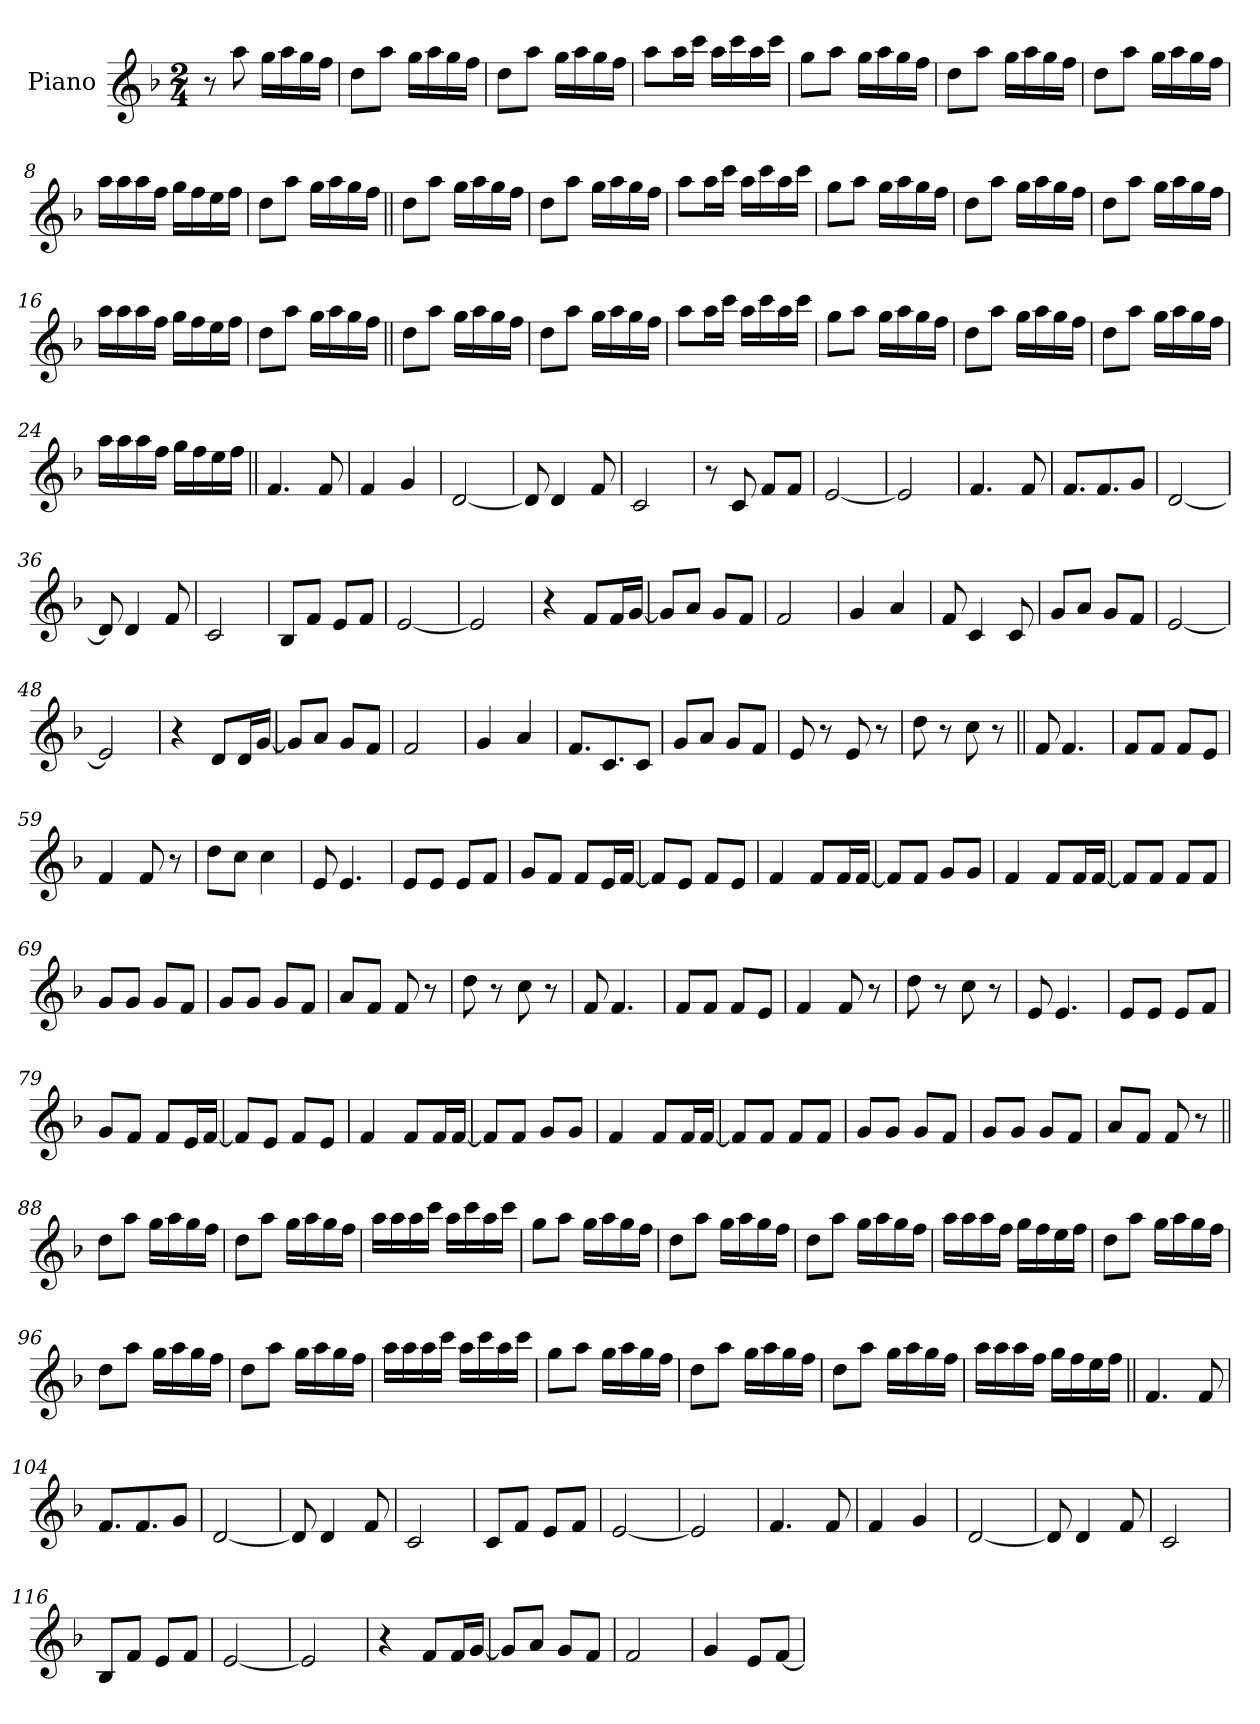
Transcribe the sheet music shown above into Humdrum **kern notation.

**kern
*part1
*staff1
*I"Piano
*I'Pno.
*clefG2
*k[b-]
*M2/4
*MM140
=1
8r
8aa!
16gg!LL
16aa!
16gg!
16ff!JJ
=2
8dd!L
8aa!J
16gg!LL
16aa!
16gg!
16ff!JJ
=3
8dd!L
8aa!J
16gg!LL
16aa!
16gg!
16ff!JJ
=4
8aa!L
16aa!L
16ccc!JJ
16aa!LL
16ccc!
16aa!
16ccc!JJ
=5
8gg!L
8aa!J
16gg!LL
16aa!
16gg!
16ff!JJ
=6
8dd!L
8aa!J
16gg!LL
16aa!
16gg!
16ff!JJ
=7
8dd!L
8aa!J
16gg!LL
16aa!
16gg!
16ff!JJ
=8
16aa!LL
16aa!
16aa!
16ff!JJ
16gg!LL
16ff!
16ee!
16ff!JJ
=9
8dd!L
8aa!J
16gg!LL
16aa!
16gg!
16ff!JJ
=10||
8dd!L
8aa!J
16gg!LL
16aa!
16gg!
16ff!JJ
=11
8dd!L
8aa!J
16gg!LL
16aa!
16gg!
16ff!JJ
=12
8aa!L
16aa!L
16ccc!JJ
16aa!LL
16ccc!
16aa!
16ccc!JJ
=13
8gg!L
8aa!J
16gg!LL
16aa!
16gg!
16ff!JJ
=14
8dd!L
8aa!J
16gg!LL
16aa!
16gg!
16ff!JJ
=15
8dd!L
8aa!J
16gg!LL
16aa!
16gg!
16ff!JJ
=16
16aa!LL
16aa!
16aa!
16ff!JJ
16gg!LL
16ff!
16ee!
16ff!JJ
=17
8dd!L
8aa!J
16gg!LL
16aa!
16gg!
16ff!JJ
=18||
8dd!L
8aa!J
16gg!LL
16aa!
16gg!
16ff!JJ
=19
8dd!L
8aa!J
16gg!LL
16aa!
16gg!
16ff!JJ
=20
8aa!L
16aa!L
16ccc!JJ
16aa!LL
16ccc!
16aa!
16ccc!JJ
=21
8gg!L
8aa!J
16gg!LL
16aa!
16gg!
16ff!JJ
=22
8dd!L
8aa!J
16gg!LL
16aa!
16gg!
16ff!JJ
=23
8dd!L
8aa!J
16gg!LL
16aa!
16gg!
16ff!JJ
=24
16aa!LL
16aa!
16aa!
16ff!JJ
16gg!LL
16ff!
16ee!
16ff!JJ
=25||
4.f
8f
=26
4f
4g
=27
[2d
=28
8d]
4d
8f
=29
2c
=30
8r
8c
8fL
8fJ
=31
[2e
=32
2e]
=33
4.f
8f
=34
8.fL
8.f
8gJ
=35
[2d
=36
8d]
4d
8f
=37
2c
=38
8B-L
8fJ
8eL
8fJ
=39
[2e
=40
2e]
=41
4r
8fL
16fL
[16gJJ
=42
8gL]
8aJ
8gL
8fJ
=43
2f
=44
4g
4a
=45
8f
4c
8c
=46
8gL
8aJ
8gL
8fJ
=47
[2e
=48
2e]
=49
4r
8dL
16dL
[16gJJ
=50
8gL]
8aJ
8gL
8fJ
=51
2f
=52
4g
4a
=53
8.fL
8.c
8cJ
=54
8gL
8aJ
8gL
8fJ
=55
8e
8r
8e
8r
=56
8dd
8r
8cc
8r
=57||
8f
4.f
=58
8fL
8fJ
8fL
8eJ
=59
4f
8f
8r
=60
8ddL
8ccJ
4cc
=61
8e
4.e
=62
8eL
8eJ
8eL
8fJ
=63
8gL
8fJ
8fL
16eL
[16fJJ
=64
8fL]
8eJ
8fL
8eJ
=65
4f
8fL
16fL
[16fJJ
=66
8fL]
8fJ
8gL
8gJ
=67
4f
8fL
16fL
[16fJJ
=68
8fL]
8fJ
8fL
8fJ
=69
8gL
8gJ
8gL
8fJ
=70
8gL
8gJ
8gL
8fJ
=71
8aL
8fJ
8f
8r
=72
8dd
8r
8cc
8r
=73
8f
4.f
=74
8fL
8fJ
8fL
8eJ
=75
4f
8f
8r
=76
8dd
8r
8cc
8r
=77
8e
4.e
=78
8eL
8eJ
8eL
8fJ
=79
8gL
8fJ
8fL
16eL
[16fJJ
=80
8fL]
8eJ
8fL
8eJ
=81
4f
8fL
16fL
[16fJJ
=82
8fL]
8fJ
8gL
8gJ
=83
4f
8fL
16fL
[16fJJ
=84
8fL]
8fJ
8fL
8fJ
=85
8gL
8gJ
8gL
8fJ
=86
8gL
8gJ
8gL
8fJ
=87
8aL
8fJ
8f
8r
=88||
8dd!L
8aa!J
16gg!LL
16aa!
16gg!
16ff!JJ
=89
8dd!L
8aa!J
16gg!LL
16aa!
16gg!
16ff!JJ
=90
16aa!LL
16aa!
16aa!
16ccc!JJ
16aa!LL
16ccc!
16aa!
16ccc!JJ
=91
8gg!L
8aa!J
16gg!LL
16aa!
16gg!
16ff!JJ
=92
8dd!L
8aa!J
16gg!LL
16aa!
16gg!
16ff!JJ
=93
8dd!L
8aa!J
16gg!LL
16aa!
16gg!
16ff!JJ
=94
16aa!LL
16aa!
16aa!
16ff!JJ
16gg!LL
16ff!
16ee!
16ff!JJ
=95
8dd!L
8aa!J
16gg!LL
16aa!
16gg!
16ff!JJ
=96
8dd!L
8aa!J
16gg!LL
16aa!
16gg!
16ff!JJ
=97
8dd!L
8aa!J
16gg!LL
16aa!
16gg!
16ff!JJ
=98
16aa!LL
16aa!
16aa!
16ccc!JJ
16aa!LL
16ccc!
16aa!
16ccc!JJ
=99
8gg!L
8aa!J
16gg!LL
16aa!
16gg!
16ff!JJ
=100
8dd!L
8aa!J
16gg!LL
16aa!
16gg!
16ff!JJ
=101
8dd!L
8aa!J
16gg!LL
16aa!
16gg!
16ff!JJ
=102
16aa!LL
16aa!
16aa!
16ff!JJ
16gg!LL
16ff!
16ee!
16ff!JJ
=103||
4.f
8f
=104
8.fL
8.f
8gJ
=105
[2d
=106
8d]
4d
8f
=107
2c
=108
8cL
8fJ
8eL
8fJ
=109
[2e
=110
2e]
=111
4.f
8f
=112
4f
4g
=113
[2d
=114
8d]
4d
8f
=115
2c
=116
8B-L
8fJ
8eL
8fJ
=117
[2e
=118
2e]
=119
4r
8fL
16fL
[16gJJ
=120
8gL]
8aJ
8gL
8fJ
=121
2f
=122
4g
8eL
[8fJ
=
*-
